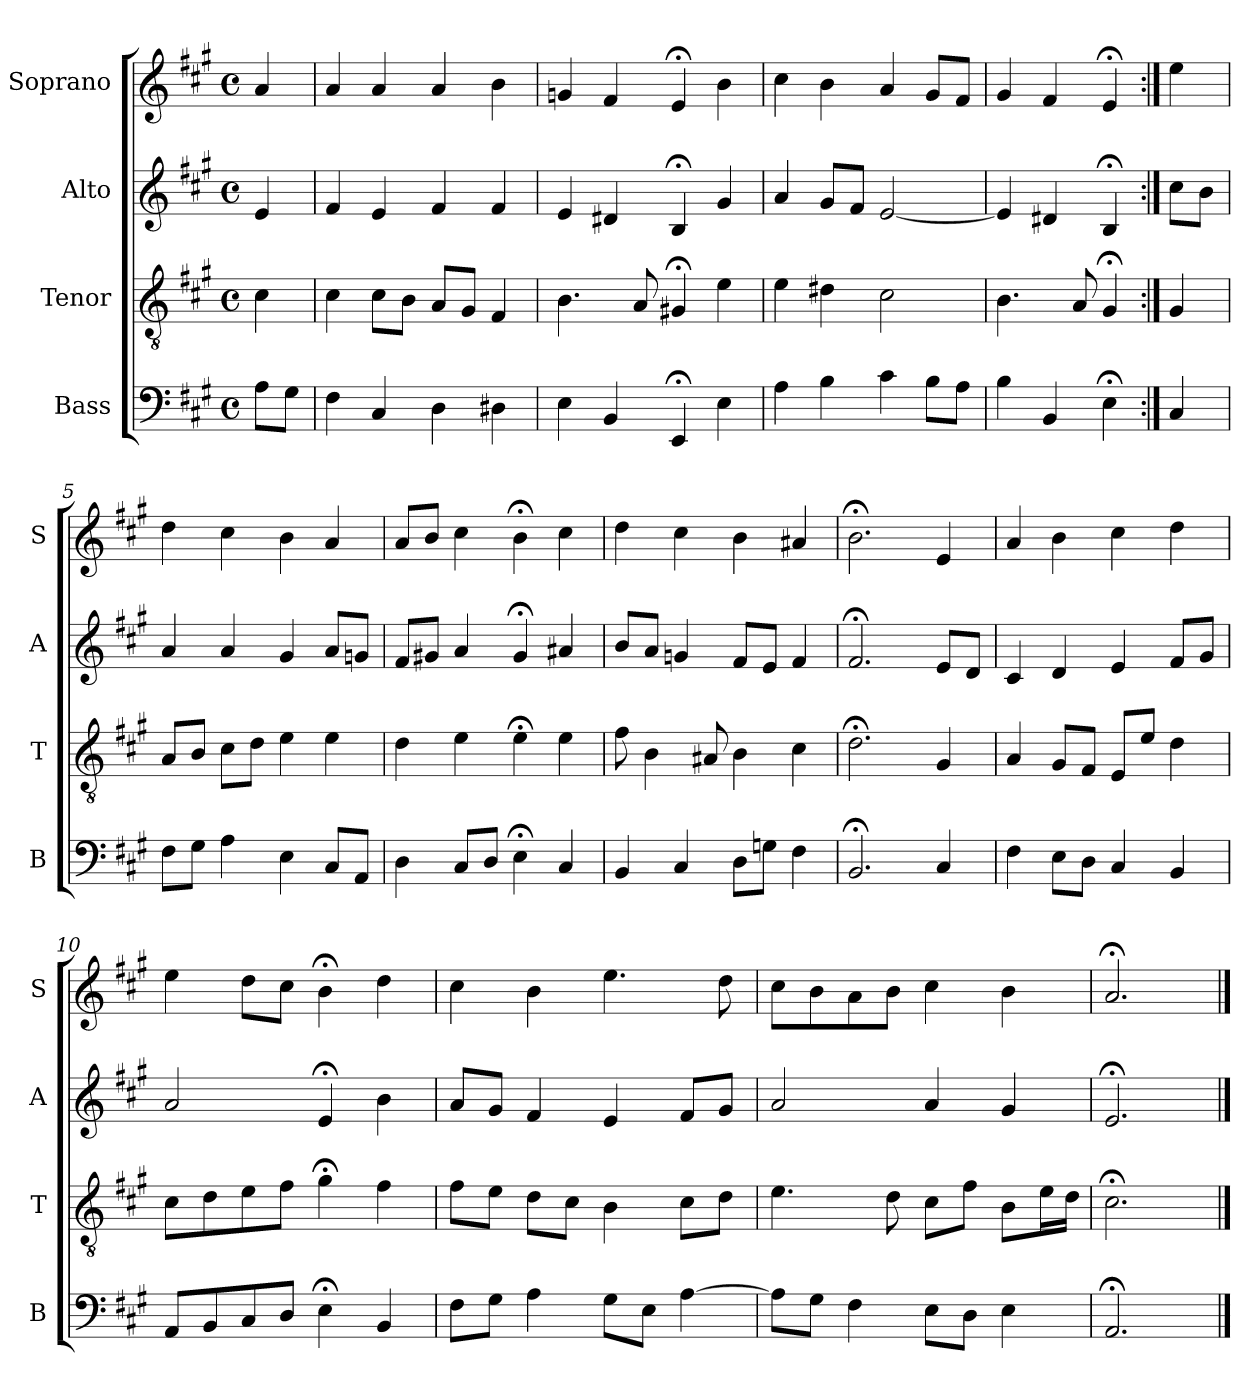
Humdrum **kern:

**kern	**kern	**kern	**kern
*part4	*part3	*part2	*part1
*staff4	*staff3	*staff2	*staff1
*I"Bass	*I"Tenor	*I"Alto	*I"Soprano
*I'B	*I'T	*I'A	*I'S
*clefF4	*clefGv2	*clefG2	*clefG2
*k[f#c#g#]	*k[f#c#g#]	*k[f#c#g#]	*k[f#c#g#]
*A:	*A:	*A:	*A:
*M4/4	*M4/4	*M4/4	*M4/4
*met(c)	*met(c)	*met(c)	*met(c)
*MM100	*MM100	*MM100	*MM100
=	=	=	=
8AL	4c#	4e	4a
8G#J	.	.	.
=1	=1	=1	=1
4F#	4c#	4f#	4a
4C#	8c#L	4e	4a
.	8BJ	.	.
4D	8AL	4f#	4a
.	8G#J	.	.
4D#X	4F#	4f#	4b
=2	=2	=2	=2
4E	4.B	4e	4gn
4BB	.	4d#X	4f#
.	8A	.	.
4EE;<	4G#X;<	4B;<	4e;<
4E	4e	4g#	4b
=3	=3	=3	=3
4A	4e	4a	4cc#
4B	4d#X	8g#L	4b
.	.	8f#J	.
4c#	2c#	[2e	4a
8BL	.	.	8g#L
8AJ	.	.	8f#J
=4	=4	=4	=4
4Bi	4.Bi	4ei]	4g#i
4BB	.	4d#X	4f#
.	8A	.	.
4E;<	4G#;<	4B;<	4e;<
=:|!	=:|!	=:|!	=:|!
4C#	4G#	8cc#L	4ee
.	.	8bJ	.
=5	=5	=5	=5
8F#L	8AL	4a	4dd
8G#J	8BJ	.	.
4A	8c#L	4a	4cc#
.	8dJ	.	.
4E	4e	4g#	4b
8C#L	4e	8aL	4a
8AAJ	.	8gnJ	.
=6	=6	=6	=6
4D	4d	8f#L	8aL
.	.	8g#XJ	8bJ
8C#L	4e	4a	4cc#
8DJ	.	.	.
4E;<	4e;<	4g#;<	4b;<
4C#	4e	4a#X	4cc#
=7	=7	=7	=7
4BB	8f#	8bL	4dd
.	4B	8aJ	.
4C#	.	4gn	4cc#
.	8A#X	.	.
8DL	4B	8f#L	4b
8GnJ	.	8eJ	.
4F#	4c#	4f#	4a#X
=8	=8	=8	=8
2.BB;<	2.d;<	2.f#;<	2.b;<
4C#	4G#	8eL	4e
.	.	8dJ	.
=9	=9	=9	=9
4F#	4A	4c#	4a
8EL	8G#L	4d	4b
8DJ	8F#J	.	.
4C#	8EL	4e	4cc#
.	8eJ	.	.
4BB	4d	8f#L	4dd
.	.	8g#J	.
=10	=10	=10	=10
8AAL	8c#L	2a	4ee
8BB	8d	.	.
8C#	8e	.	8ddL
8DJ	8f#J	.	8cc#J
4E;<	4g#;<	4e;<	4b;<
4BB	4f#	4b	4dd
=11	=11	=11	=11
8F#L	8f#L	8aL	4cc#
8G#J	8eJ	8g#J	.
4A	8dL	4f#	4b
.	8c#J	.	.
8G#L	4B	4e	4.ee
8EJ	.	.	.
[4A	8c#L	8f#L	.
.	8dJ	8g#J	8dd
=12	=12	=12	=12
8AL]	4.e	2a	8cc#L
8G#J	.	.	8b
4F#	.	.	8a
.	8d	.	8bJ
8EiL	8c#iL	4ai	4cc#i
8DJ	8f#J	.	.
4E	8BL	4g#	4b
.	16eL	.	.
.	16dJJ	.	.
=13	=13	=13	=13
2.AA;<	2.c#;<	2.e;<	2.a;<
==	==	==	==
*-	*-	*-	*-
